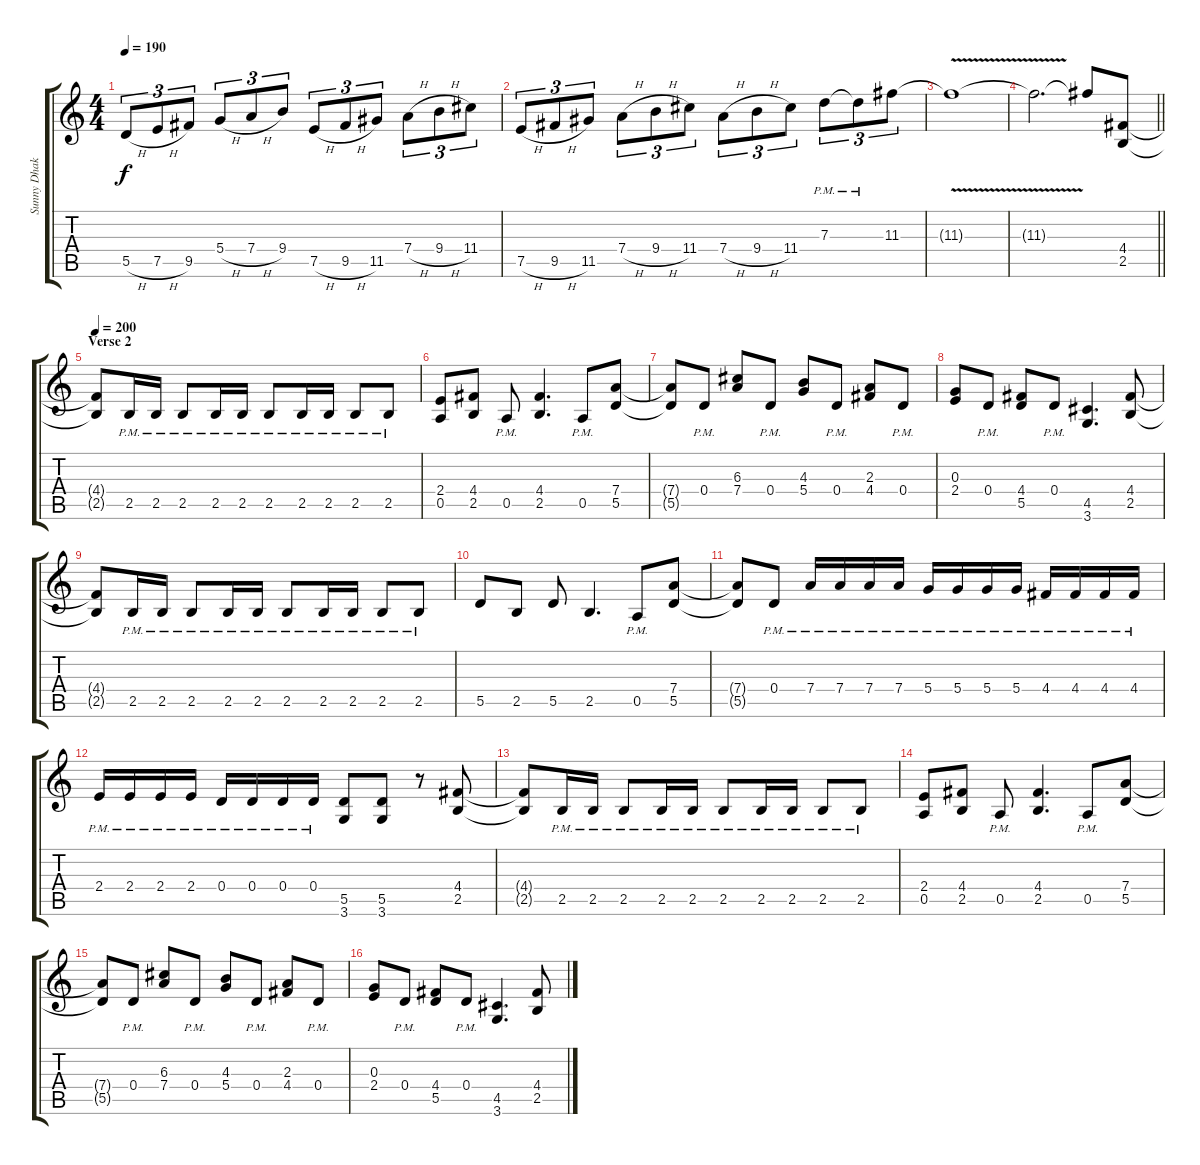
\track ("Sunny Dhak" "Sunny Dhak") {instrument distortionguitar}
\staff {score tabs}
\tuning (E4 B3 G3 D3 A2 E2) {hide}
\ts (4 4)
\tempo 190
\clef g2
\ks c
5.5{h}.8{tu (3 2) dy f} 7.5{h}.8{tu (3 2)} 9.5.8{tu (3 2)} 5.4{h}.8{tu (3 2)} 7.4{h}.8{tu (3 2)} 9.4.8{tu (3 2)} 7.5{h}.8{tu (3 2)} 9.5{h}.8{tu (3 2)} 11.5.8{tu (3 2)} 7.4{h}.8{tu (3 2)} 9.4{h}.8{tu (3 2)} 11.4.8{tu (3 2)} |
7.5{h}.8{tu (3 2)} 9.5{h}.8{tu (3 2)} 11.5.8{tu (3 2)} 7.4{h}.8{tu (3 2)} 9.4{h}.8{tu (3 2)} 11.4.8{tu (3 2)} 7.4{h}.8{tu (3 2)} 9.4{h}.8{tu (3 2)} 11.4.8{tu (3 2)} 7.3{pm}.8{tu (3 2)} 7.3{pm t}.8{tu (3 2)} 11.3.8{tu (3 2)} |
11.3{v t}.1 |
\barLineRight lightlight
11.3{t}.2{d} 11.3{t}.8 (4.4 2.5).8 |
\section ("" "Verse 2")
\tempo 200
(4.4{t} 2.5{t}).8 2.5{pm}.16 2.5{pm}.16 2.5{pm}.8 2.5{pm}.16 2.5{pm}.16 2.5{pm}.8 2.5{pm}.16 2.5{pm}.16 2.5{pm}.8 2.5{pm}.8 |
(2.4 0.5).8 (4.4 2.5).8 0.5{pm}.8 (4.4 2.5).4{d} 0.5{pm}.8 (7.4 5.5).8 |
(7.4{t} 5.5{t}).8 0.4{pm}.8 (6.3 7.4).8 0.4{pm}.8 (4.3 5.4).8 0.4{pm}.8 (2.3 4.4).8 0.4{pm}.8 |
(0.3 2.4).8 0.4{pm}.8 (4.4 5.5).8 0.4{pm}.8 (4.5 3.6).4{d} (4.4 2.5).8 |
(4.4{t} 2.5{t}).8 2.5{pm}.16 2.5{pm}.16 2.5{pm}.8 2.5{pm}.16 2.5{pm}.16 2.5{pm}.8 2.5{pm}.16 2.5{pm}.16 2.5{pm}.8 2.5{pm}.8 |
5.5.8 2.5.8 5.5.8 2.5.4{d} 0.5{pm}.8 (7.4 5.5).8 |
(7.4{t} 5.5{t}).8 0.4{pm}.8 7.4{pm}.16 7.4{pm}.16 7.4{pm}.16 7.4{pm}.16 5.4{pm}.16 5.4{pm}.16 5.4{pm}.16 5.4{pm}.16 4.4{pm}.16 4.4{pm}.16 4.4{pm}.16 4.4{pm}.16 |
2.4{pm}.16 2.4{pm}.16 2.4{pm}.16 2.4{pm}.16 0.4{pm}.16 0.4{pm}.16 0.4{pm}.16 0.4{pm}.16 (5.5 3.6).8 (5.5 3.6).8 r.8 (4.4 2.5).8 |
(4.4{t} 2.5{t}).8 2.5{pm}.16 2.5{pm}.16 2.5{pm}.8 2.5{pm}.16 2.5{pm}.16 2.5{pm}.8 2.5{pm}.16 2.5{pm}.16 2.5{pm}.8 2.5{pm}.8 |
(2.4 0.5).8 (4.4 2.5).8 0.5{pm}.8 (4.4 2.5).4{d} 0.5{pm}.8 (7.4 5.5).8 |
(7.4{t} 5.5{t}).8 0.4{pm}.8 (6.3 7.4).8 0.4{pm}.8 (4.3 5.4).8 0.4{pm}.8 (2.3 4.4).8 0.4{pm}.8 |
(0.3 2.4).8 0.4{pm}.8 (4.4 5.5).8 0.4{pm}.8 (4.5 3.6).4{d} (4.4 2.5).8
